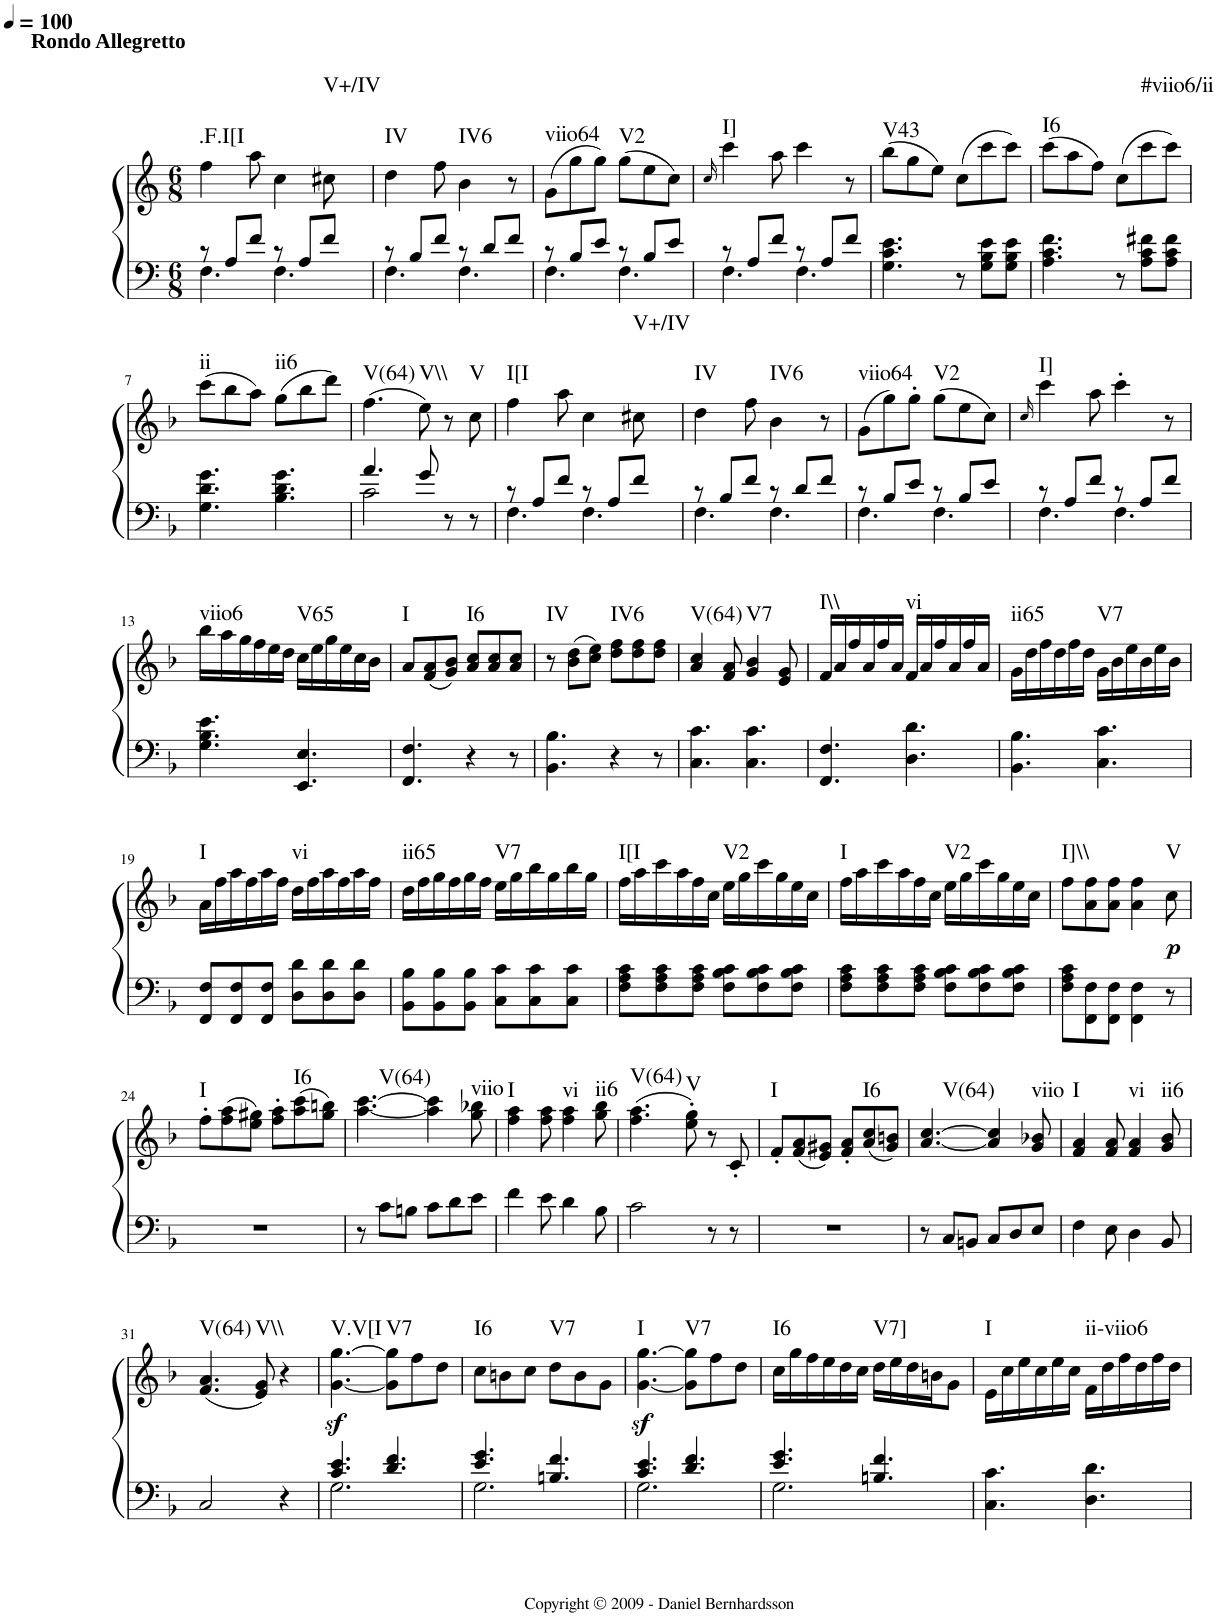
**kern	**kern	**dynam	**harte
*part1	*part1	*part1	*part1
*staff2	*staff1	*staff1/2	*
*I"Piano	*	*	*
*I'Pno.	*	*	*
*clefF4	*clefG2	*	*
*k[b-]	*k[b-]	*	*
*F:	*F:	*	*
*M6/8	*M6/8	*	*
*MM100	*MM100	*	*
=1	=1	=1	=1
*^	*	*	*
!	!	!LO:TX:a:B:t=Rondo Allegretto	!	!LO:H:kt=.F.I[I
8r	4.F\	4ff\	.	N
8A/L	.	.	.	.
8f/J	.	8aa\	.	.
8r	4.F\	4cc\	.	.
8A/L	.	.	.	.
!	!	!	!	!LO:H:kt=V+/IV
8f/J	.	8cc#X\	.	N
=2	=2	=2	=2	=2
!	!	!	!	!LO:H:kt=IV
8r	4.F\	4dd\	.	N
8B-/L	.	.	.	.
8f/J	.	8ff\	.	.
!	!	!	!	!LO:H:kt=IV6
8r	4.F\	4b-\	.	N
8d/L	.	.	.	.
8f/J	.	8r	.	.
=3	=3	=3	=3	=3
!	!	!	!	!LO:H:kt=viio64
8r	4.F\	(8g\L	.	N
8B-/L	.	8gg\	.	.
8e/J	.	8gg\J)	.	.
!	!	!	!	!LO:H:kt=V2
8r	4.F\	(8gg\L	.	N
8B-/L	.	8ee\	.	.
8e/J	.	8cc\J)	.	.
=4	=4	=4	=4	=4
.	.	16qcc/	.	.
!	!	!	!	!LO:H:kt=I]
8r	4.F\	4ccc\	.	N
8A/L	.	.	.	.
8f/J	.	8aa\	.	.
8r	4.F\	4ccc\	.	.
8A/L	.	.	.	.
8f/J	.	8r	.	.
*v	*v	*	*	*
=5	=5	=5	=5
!	!	!	!LO:H:kt=V43
4.G\ 4.c\ 4.e\	(8bb-\L	.	N
.	8gg\	.	.
.	8ee\J)	.	.
8r	(8cc\L	.	.
8G\ 8B-\ 8e\L	8ccc\	.	.
8G\ 8B-\ 8e\J	8ccc\J)	.	.
=6	=6	=6	=6
!	!	!	!LO:H:kt=I6
4.A\ 4.c\ 4.f\	(8ccc\L	.	N
.	8aa\	.	.
.	8ff\J)	.	.
8r	(8cc\L	.	.
!	!	!	!LO:H:kt=#viio6/ii
8A\ 8c\ 8f#X\L	8ccc\	.	N
8A\ 8c\ 8f#\J	8ccc\J)	.	.
!!LO:LB:g=z
=7	=7	=7	=7
!	!	!	!LO:H:kt=ii
4.G\ 4.d\ 4.g\	(8ccc\L	.	N
.	8bb-\	.	.
.	8aa\J)	.	.
!	!	!	!LO:H:kt=ii6
4.B-\ 4.d\ 4.g\	(8gg\L	.	N
.	8bb-\	.	.
.	8ddd\J)	.	.
=8	=8	=8	=8
*^	*	*	*
!	!	!	!	!LO:H:kt=V(64)
4.a/	2c\	(4.ff\	.	N
!	!	!	!	!LO:H:kt=V\\
8g/	.	8ee\)	.	N
8r	8ryy	8r	.	.
!	!	!	!	!LO:H:kt=V
8r	8ryy	8cc\	.	N
=9	=9	=9	=9	=9
!	!	!	!	!LO:H:kt=I[I
8r	4.F\	4ff\	.	N
8A/L	.	.	.	.
8f/J	.	8aa\	.	.
8r	4.F\	4cc\	.	.
8A/L	.	.	.	.
!	!	!	!	!LO:H:kt=V+/IV
8f/J	.	8cc#X\	.	N
=10	=10	=10	=10	=10
!	!	!	!	!LO:H:kt=IV
8r	4.F\	4dd\	.	N
8B-/L	.	.	.	.
8f/J	.	8ff\	.	.
!	!	!	!	!LO:H:kt=IV6
8r	4.F\	4b-\	.	N
8d/L	.	.	.	.
8f/J	.	8r	.	.
=11	=11	=11	=11	=11
!	!	!	!	!LO:H:kt=viio64
8r	4.F\	(8g\L	.	N
8B-/L	.	8gg\)	.	.
8e/J	.	8gg'\J	.	.
!	!	!	!	!LO:H:kt=V2
8r	4.F\	(8gg\L	.	N
8B-/L	.	8ee\	.	.
8e/J	.	8cc\J)	.	.
=12	=12	=12	=12	=12
.	.	16qcc/	.	.
!	!	!	!	!LO:H:kt=I]
8r	4.F\	4ccc\	.	N
8A/L	.	.	.	.
8f/J	.	8aa\	.	.
8r	4.F\	4ccc'\	.	.
8A/L	.	.	.	.
8f/J	.	8r	.	.
*v	*v	*	*	*
!!LO:LB:g=z
=13	=13	=13	=13
!	!	!	!LO:H:kt=viio6
4.G\ 4.B-\ 4.e\	16bb-\LL	.	N
.	16aa\	.	.
.	16gg\	.	.
.	16ff\	.	.
.	16ee\	.	.
.	16dd\JJ	.	.
!	!	!	!LO:H:kt=V65
4.EE/ 4.E/	16cc\LL	.	N
.	16ee\	.	.
.	16gg\	.	.
.	16ee\	.	.
.	16cc\	.	.
.	16b-\JJ	.	.
=14	=14	=14	=14
!	!	!	!LO:H:kt=I
4.FF/ 4.F/	8a/L	.	N
.	(8f/ 8a/	.	.
.	8g/ 8b-/J)	.	.
!	!	!	!LO:H:kt=I6
4r	8a/ 8cc/L	.	N
.	8a/ 8cc/	.	.
8r	8a/ 8cc/J	.	.
=15	=15	=15	=15
!	!	!	!LO:H:kt=IV
4.BB-\ 4.B-\	8r	.	N
.	(8b-\ 8dd\L	.	.
.	8cc\ 8ee\J)	.	.
!	!	!	!LO:H:kt=IV6
4r	8dd\ 8ff\L	.	N
.	8dd\ 8ff\	.	.
8r	8dd\ 8ff\J	.	.
=16	=16	=16	=16
!	!	!	!LO:H:kt=V(64)
4.C\ 4.c\	4a/ 4cc/	.	N
.	8f/ 8a/	.	.
!	!	!	!LO:H:kt=V7
4.C\ 4.c\	4g/ 4b-/	.	N
.	8e/ 8g/	.	.
=17	=17	=17	=17
!	!	!	!LO:H:kt=I\\
4.FF/ 4.F/	16f/LL	.	N
.	16a/	.	.
.	16ff/	.	.
.	16a/	.	.
.	16ff/	.	.
.	16a/JJ	.	.
!	!	!	!LO:H:kt=vi
4.D\ 4.d\	16f/LL	.	N
.	16a/	.	.
.	16ff/	.	.
.	16a/	.	.
.	16ff/	.	.
.	16a/JJ	.	.
=18	=18	=18	=18
!	!	!	!LO:H:kt=ii65
4.BB-\ 4.B-\	16g\LL	.	N
.	16dd\	.	.
.	16ff\	.	.
.	16dd\	.	.
.	16ff\	.	.
.	16dd\JJ	.	.
!	!	!	!LO:H:kt=V7
4.C\ 4.c\	16g\LL	.	N
.	16b-\	.	.
.	16ee\	.	.
.	16b-\	.	.
.	16ee\	.	.
.	16b-\JJ	.	.
!!LO:LB:g=z
=19	=19	=19	=19
!	!	!	!LO:H:kt=I
8FF/ 8F/L	16a\LL	.	N
.	16ff\	.	.
8FF/ 8F/	16aa\	.	.
.	16ff\	.	.
8FF/ 8F/J	16aa\	.	.
.	16ff\JJ	.	.
!	!	!	!LO:H:kt=vi
8D\ 8d\L	16dd\LL	.	N
.	16ff\	.	.
8D\ 8d\	16aa\	.	.
.	16ff\	.	.
8D\ 8d\J	16aa\	.	.
.	16ff\JJ	.	.
=20	=20	=20	=20
!	!	!	!LO:H:kt=ii65
8BB-\ 8B-\L	16dd\LL	.	N
.	16ff\	.	.
8BB-\ 8B-\	16gg\	.	.
.	16ff\	.	.
8BB-\ 8B-\J	16gg\	.	.
.	16ff\JJ	.	.
!	!	!	!LO:H:kt=V7
8C\ 8c\L	16ee\LL	.	N
.	16gg\	.	.
8C\ 8c\	16bb-\	.	.
.	16gg\	.	.
8C\ 8c\J	16bb-\	.	.
.	16gg\JJ	.	.
=21	=21	=21	=21
!	!	!	!LO:H:kt=I[I
8F\ 8A\ 8c\L	16ff\LL	.	N
.	16aa\	.	.
8F\ 8A\ 8c\	16ccc\	.	.
.	16aa\	.	.
8F\ 8A\ 8c\J	16ff\	.	.
.	16cc\JJ	.	.
!	!	!	!LO:H:kt=V2
8F\ 8B-\ 8c\L	16ee\LL	.	N
.	16gg\	.	.
8F\ 8B-\ 8c\	16ccc\	.	.
.	16gg\	.	.
8F\ 8B-\ 8c\J	16ee\	.	.
.	16cc\JJ	.	.
=22	=22	=22	=22
!	!	!	!LO:H:kt=I
8F\ 8A\ 8c\L	16ff\LL	.	N
.	16aa\	.	.
8F\ 8A\ 8c\	16ccc\	.	.
.	16aa\	.	.
8F\ 8A\ 8c\J	16ff\	.	.
.	16cc\JJ	.	.
!	!	!	!LO:H:kt=V2
8F\ 8B-\ 8c\L	16ee\LL	.	N
.	16gg\	.	.
8F\ 8B-\ 8c\	16ccc\	.	.
.	16gg\	.	.
8F\ 8B-\ 8c\J	16ee\	.	.
.	16cc\JJ	.	.
=23	=23	=23	=23
!	!	!	!LO:H:kt=I]\\
8F\ 8A\ 8c\L	8ff\L	.	N
8FF\ 8F\	8a\ 8ff\	.	.
8FF\ 8F\J	8a\ 8ff\J	.	.
4FF\ 4F\	4a\ 4ff\	.	.
!	!	!LO:DY:b	!LO:H:kt=V
8r	8cc\	p	N
!!LO:LB:g=z
=24	=24	=24	=24
!	!	!	!LO:H:kt=I
2.r	8ff'\L	.	N
.	(8ff\ 8aa\	.	.
.	8ee\ 8gg#X\J)	.	.
.	8ff\' 8aa\'L	.	.
!	!	!	!LO:H:kt=I6
.	(8aa\ 8ccc\	.	N
.	8gg#\ 8bbn\J)	.	.
=25	=25	=25	=25
!	!	!	!LO:H:kt=V(64)
8r	[4.aa\ [4.ccc\	.	N
8c\L	.	.	.
8Bn\J	.	.	.
8c\L	4aa\] 4ccc\]	.	.
8d\	.	.	.
!	!	!	!LO:H:kt=viio
8e\J	8gg\ 8bb-X\	.	N
=26	=26	=26	=26
!	!	!	!LO:H:kt=I
4f\	4ff\ 4aa\	.	N
8e\	8ff\ 8aa\	.	.
!	!	!	!LO:H:kt=vi
4d\	4ff\ 4aa\	.	N
!	!	!	!LO:H:kt=ii6
8B-\	8gg\ 8bb-\	.	N
=27	=27	=27	=27
!	!	!	!LO:H:kt=V(64)
2c\	(4.ff\ 4.aa\	.	N
!	!	!	!LO:H:kt=V
.	8ee\' 8gg\')	.	N
8r	8r	.	.
8r	8c'/	.	.
=28	=28	=28	=28
!	!	!	!LO:H:kt=I
2.r	8f'/L	.	N
.	(8f/ 8a/	.	.
.	8e/ 8g#X/J)	.	.
.	8f/' 8a/'L	.	.
!	!	!	!LO:H:kt=I6
.	(8a/ 8cc/	.	N
.	8g#/ 8bn/J)	.	.
=29	=29	=29	=29
!	!	!	!LO:H:kt=V(64)
8r	[4.a/ [4.cc/	.	N
8C/L	.	.	.
8BBn/J	.	.	.
8C/L	4a/] 4cc/]	.	.
8D/	.	.	.
!	!	!	!LO:H:kt=viio
8E/J	8g/ 8b-X/	.	N
=30	=30	=30	=30
!	!	!	!LO:H:kt=I
4F\	4f/ 4a/	.	N
8E\	8f/ 8a/	.	.
!	!	!	!LO:H:kt=vi
4D\	4f/ 4a/	.	N
!	!	!	!LO:H:kt=ii6
8BB-/	8g/ 8b-/	.	N
!!LO:LB:g=z
=31	=31	=31	=31
!	!	!	!LO:H:kt=V(64)
2C/	(4.f/ 4.a/	.	N
!	!	!	!LO:H:kt=V\\
.	8e/ 8g/)	.	N
4r	4r	.	.
=32	=32	=32	=32
*^	*	*	*
!	!	!	!LO:DY:b	!LO:H:kt=V.V[I
4.c/ 4.e/	2.G\	[4.g\ [4.gg\	sf	N
!	!	!	!	!LO:H:kt=V7
4.d/ 4.f/	.	8g\] 8gg\]L	.	N
.	.	8ff\	.	.
.	.	8dd\J	.	.
=33	=33	=33	=33	=33
!	!	!	!	!LO:H:kt=I6
4.e/ 4.g/	2.G\	8cc\L	.	N
.	.	8bn\	.	.
.	.	8cc\J	.	.
!	!	!	!	!LO:H:kt=V7
4.Bn/ 4.f/	.	8dd\L	.	N
.	.	8b\	.	.
.	.	8g\J	.	.
=34	=34	=34	=34	=34
!	!	!	!LO:DY:b	!LO:H:kt=I
4.c/ 4.e/	2.G\	[4.g\ [4.gg\	sf	N
!	!	!	!	!LO:H:kt=V7
4.d/ 4.f/	.	8g\] 8gg\]L	.	N
.	.	8ff\	.	.
.	.	8dd\J	.	.
=35	=35	=35	=35	=35
!	!	!	!	!LO:H:kt=I6
4.e/ 4.g/	2.G\	16cc\LL	.	N
.	.	16gg\	.	.
.	.	16ff\	.	.
.	.	16ee\	.	.
.	.	16dd\	.	.
.	.	16cc\JJ	.	.
!	!	!	!	!LO:H:kt=V7]
4.Bn/ 4.f/	.	16dd\LL	.	N
.	.	16ee\	.	.
.	.	16dd\	.	.
.	.	16bn\J	.	.
.	.	8g\J	.	.
*v	*v	*	*	*
=36	=36	=36	=36
!	!	!	!LO:H:kt=I
4.C\ 4.c\	16e\LL	.	N
.	16cc\	.	.
.	16ee\	.	.
.	16cc\	.	.
.	16ee\	.	.
.	16cc\JJ	.	.
!	!	!	!LO:H:kt=ii-viio6
4.D\ 4.d\	16f\LL	.	N
.	16dd\	.	.
.	16ff\	.	.
.	16dd\	.	.
.	16ff\	.	.
.	16dd\JJ	.	.
=	=	=	=
*-	*-	*-	*-
